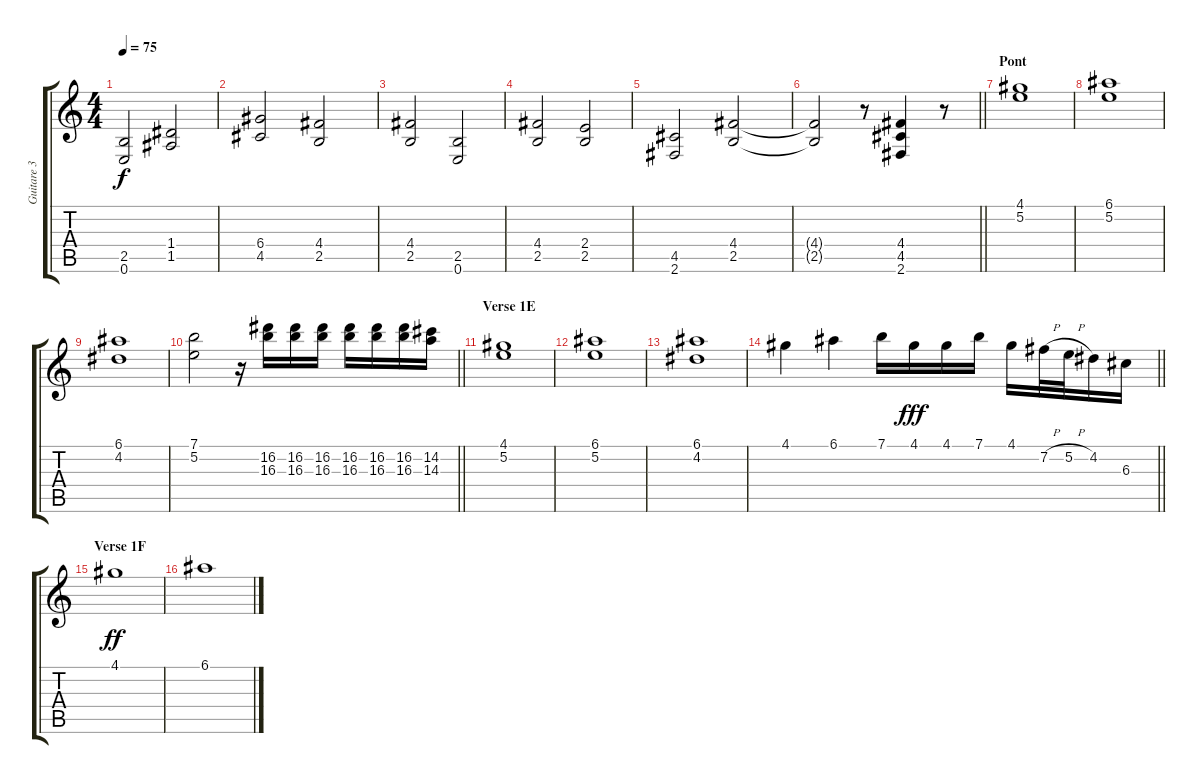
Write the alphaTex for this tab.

\track ("Guitare 3" "Guitare 3") {instrument distortionguitar}
\staff {score tabs}
\tuning (E4 B3 G3 D3 A2 E2) {hide}
\ts (4 4)
\tempo 75
\clef g2
\ks c
(2.5 0.6).2{dy f} (1.4 1.5).2 |
(6.4 4.5).2 (4.4 2.5).2 |
(4.4 2.5).2 (2.5 0.6).2 |
(4.4 2.5).2 (2.4 2.5).2 |
(4.5 2.6).2 (4.4 2.5).2 |
\barLineRight lightlight
(4.4{t} 2.5{t}).2 r.8 (4.4 4.5 2.6).4 r.8 |
\section ("" "Pont")
(4.1 5.2).1 |
(6.1 5.2).1 |
(6.1 4.2).1 |
\barLineRight lightlight
(7.1 5.2).2 r.16 (16.2 16.3).16 (16.2 16.3).16 (16.2 16.3).16 (16.2 16.3).16 (16.2 16.3).16 (16.2 16.3).16 (14.2 14.3).16 |
\section ("" "Verse 1E")
(4.1 5.2).1 |
(6.1 5.2).1 |
(6.1 4.2).1 |
\barLineRight lightlight
4.1.4 6.1.4 7.1.16 4.1.16{dy fff} 4.1.16 7.1.16 4.1.16 7.2{h}.32 5.2{h}.32 4.2.16 6.3.16 |
\section ("" "Verse 1F")
4.1.1{dy ff} |
6.1.1
